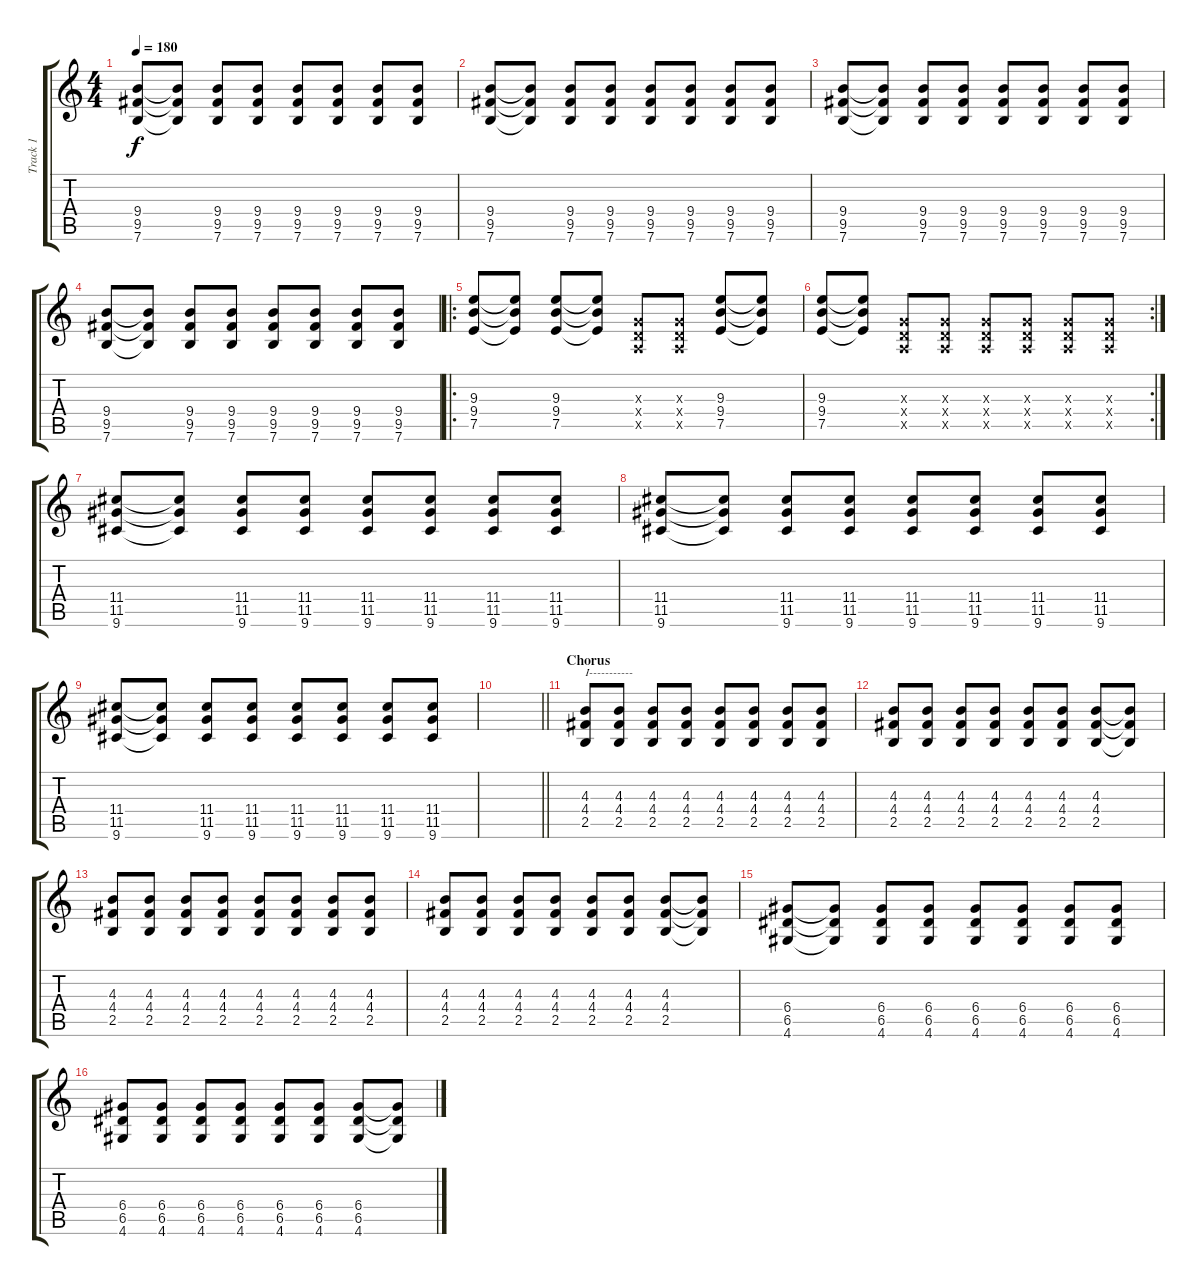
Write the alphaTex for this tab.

\track ("Track 1" "Track 1") {instrument distortionguitar}
\staff {score tabs}
\tuning (E4 B3 G3 D3 A2 E2) {hide}
\ts (4 4)
\tempo 180
\clef g2
\ks c
(9.4 9.5 7.6).8{dy f} (9.4{t} 9.5{t} 7.6{t}).8 (9.4 9.5 7.6).8 (9.4 9.5 7.6).8 (9.4 9.5 7.6).8 (9.4 9.5 7.6).8 (9.4 9.5 7.6).8 (9.4 9.5 7.6).8 |
(9.4 9.5 7.6).8 (9.4{t} 9.5{t} 7.6{t}).8 (9.4 9.5 7.6).8 (9.4 9.5 7.6).8 (9.4 9.5 7.6).8 (9.4 9.5 7.6).8 (9.4 9.5 7.6).8 (9.4 9.5 7.6).8 |
(9.4 9.5 7.6).8 (9.4{t} 9.5{t} 7.6{t}).8 (9.4 9.5 7.6).8 (9.4 9.5 7.6).8 (9.4 9.5 7.6).8 (9.4 9.5 7.6).8 (9.4 9.5 7.6).8 (9.4 9.5 7.6).8 |
(9.4 9.5 7.6).8 (9.4{t} 9.5{t} 7.6{t}).8 (9.4 9.5 7.6).8 (9.4 9.5 7.6).8 (9.4 9.5 7.6).8 (9.4 9.5 7.6).8 (9.4 9.5 7.6).8 (9.4 9.5 7.6).8 |
\ro
(9.3 9.4 7.5).8 (9.3{t} 9.4{t} 7.5{t}).8 (9.3 9.4 7.5).8 (9.3{t} 9.4{t} 7.5{t}).8 (0.3{x} 0.4{x} 0.5{x}).8 (0.3{x} 0.4{x} 0.5{x}).8 (9.3 9.4 7.5).8 (9.3{t} 9.4{t} 7.5{t}).8 |
\rc 2
(9.3 9.4 7.5).8 (9.3{t} 9.4{t} 7.5{t}).8 (0.3{x} 0.4{x} 0.5{x}).8 (0.3{x} 0.4{x} 0.5{x}).8 (0.3{x} 0.4{x} 0.5{x}).8 (0.3{x} 0.4{x} 0.5{x}).8 (0.3{x} 0.4{x} 0.5{x}).8 (0.3{x} 0.4{x} 0.5{x}).8 |
(11.4 11.5 9.6).8 (11.4{t} 11.5{t} 9.6{t}).8 (11.4 11.5 9.6).8 (11.4 11.5 9.6).8 (11.4 11.5 9.6).8 (11.4 11.5 9.6).8 (11.4 11.5 9.6).8 (11.4 11.5 9.6).8 |
(11.4 11.5 9.6).8 (11.4{t} 11.5{t} 9.6{t}).8 (11.4 11.5 9.6).8 (11.4 11.5 9.6).8 (11.4 11.5 9.6).8 (11.4 11.5 9.6).8 (11.4 11.5 9.6).8 (11.4 11.5 9.6).8 |
(11.4 11.5 9.6).8 (11.4{t} 11.5{t} 9.6{t}).8 (11.4 11.5 9.6).8 (11.4 11.5 9.6).8 (11.4 11.5 9.6).8 (11.4 11.5 9.6).8 (11.4 11.5 9.6).8 (11.4 11.5 9.6).8 |
\barLineRight lightlight
|
\section ("" "Chorus")
(4.3 4.4 2.5).8{txt "I-----------"} (4.3 4.4 2.5).8 (4.3 4.4 2.5).8 (4.3 4.4 2.5).8 (4.3 4.4 2.5).8 (4.3 4.4 2.5).8 (4.3 4.4 2.5).8 (4.3 4.4 2.5).8 |
(4.3 4.4 2.5).8 (4.3 4.4 2.5).8 (4.3 4.4 2.5).8 (4.3 4.4 2.5).8 (4.3 4.4 2.5).8 (4.3 4.4 2.5).8 (4.3 4.4 2.5).8 (4.3{t} 4.4{t} 2.5{t}).8 |
(4.3 4.4 2.5).8 (4.3 4.4 2.5).8 (4.3 4.4 2.5).8 (4.3 4.4 2.5).8 (4.3 4.4 2.5).8 (4.3 4.4 2.5).8 (4.3 4.4 2.5).8 (4.3 4.4 2.5).8 |
(4.3 4.4 2.5).8 (4.3 4.4 2.5).8 (4.3 4.4 2.5).8 (4.3 4.4 2.5).8 (4.3 4.4 2.5).8 (4.3 4.4 2.5).8 (4.3 4.4 2.5).8 (4.3{t} 4.4{t} 2.5{t}).8 |
(6.4 6.5 4.6).8 (6.4{t} 6.5{t} 4.6{t}).8 (6.4 6.5 4.6).8 (6.4 6.5 4.6).8 (6.4 6.5 4.6).8 (6.4 6.5 4.6).8 (6.4 6.5 4.6).8 (6.4 6.5 4.6).8 |
(6.4 6.5 4.6).8 (6.4 6.5 4.6).8 (6.4 6.5 4.6).8 (6.4 6.5 4.6).8 (6.4 6.5 4.6).8 (6.4 6.5 4.6).8 (6.4 6.5 4.6).8 (6.4{t} 6.5{t} 4.6{t}).8
